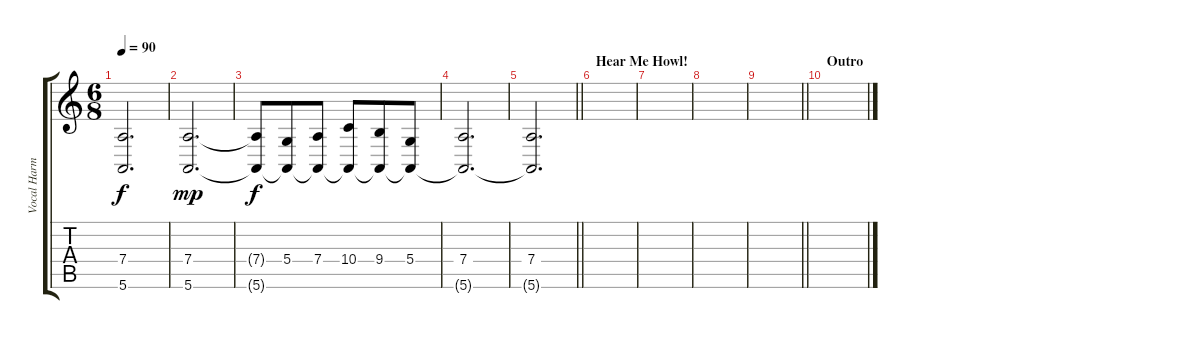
\track ("Vocal Harm" "Vocal Harm") {instrument clarinet}
\staff {score tabs}
\tuning (E4 B3 G3 D3 A2 E2) {hide}
\ts (6 8)
\tempo 90
\clef g2
\ks c
(7.4 5.6{t}).2{d dy f} |
(7.4 5.6).2{d dy mp} |
(7.4{t} 5.6{t}).8{dy f} (5.4 5.6{t}).8 (7.4 5.6{t}).8 (10.4 5.6{t}).8 (9.4 5.6{t}).8 (5.4 5.6{t}).8 |
(7.4 5.6{t}).2{d} |
\barLineRight lightlight
(7.4 5.6{t}).2{d} |
\section ("" "Hear Me Howl!")
|
|
|
\barLineRight lightlight
|
\section ("" "Outro")
